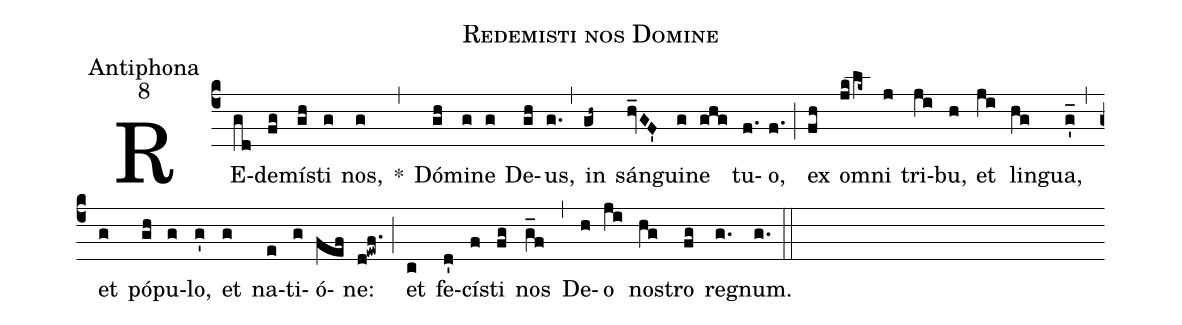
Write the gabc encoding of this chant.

name:Redemisti nos Domine;
office-part:Antiphona;
mode:8;
%%
(c4) RE(gd)de(fg)mí(gh)sti(g) nos,(g) *(,) Dó(gh)mi(g)ne(g) De(gh)us,(g.) (,) in(gh~) sán(hv_GF')gui(g)ne(ghg) tu(f.)o,(f.) (;) ex(fh) o(jk/lk~)mni(j) tri(ji)bu,(h) et(ji) lin(hg)gua,(g'_) (,) et(g) pó(gh)pu(g)lo,(g') et(g) na(e)ti(g)ó(fef)ne:(d!ewf.) (;) et(c) fe(d')cí(f)sti(fg) nos(g_f) (,) De(h)o(ji) no(hg)stro(fg) re(g.)gnum.(g.) (::)
